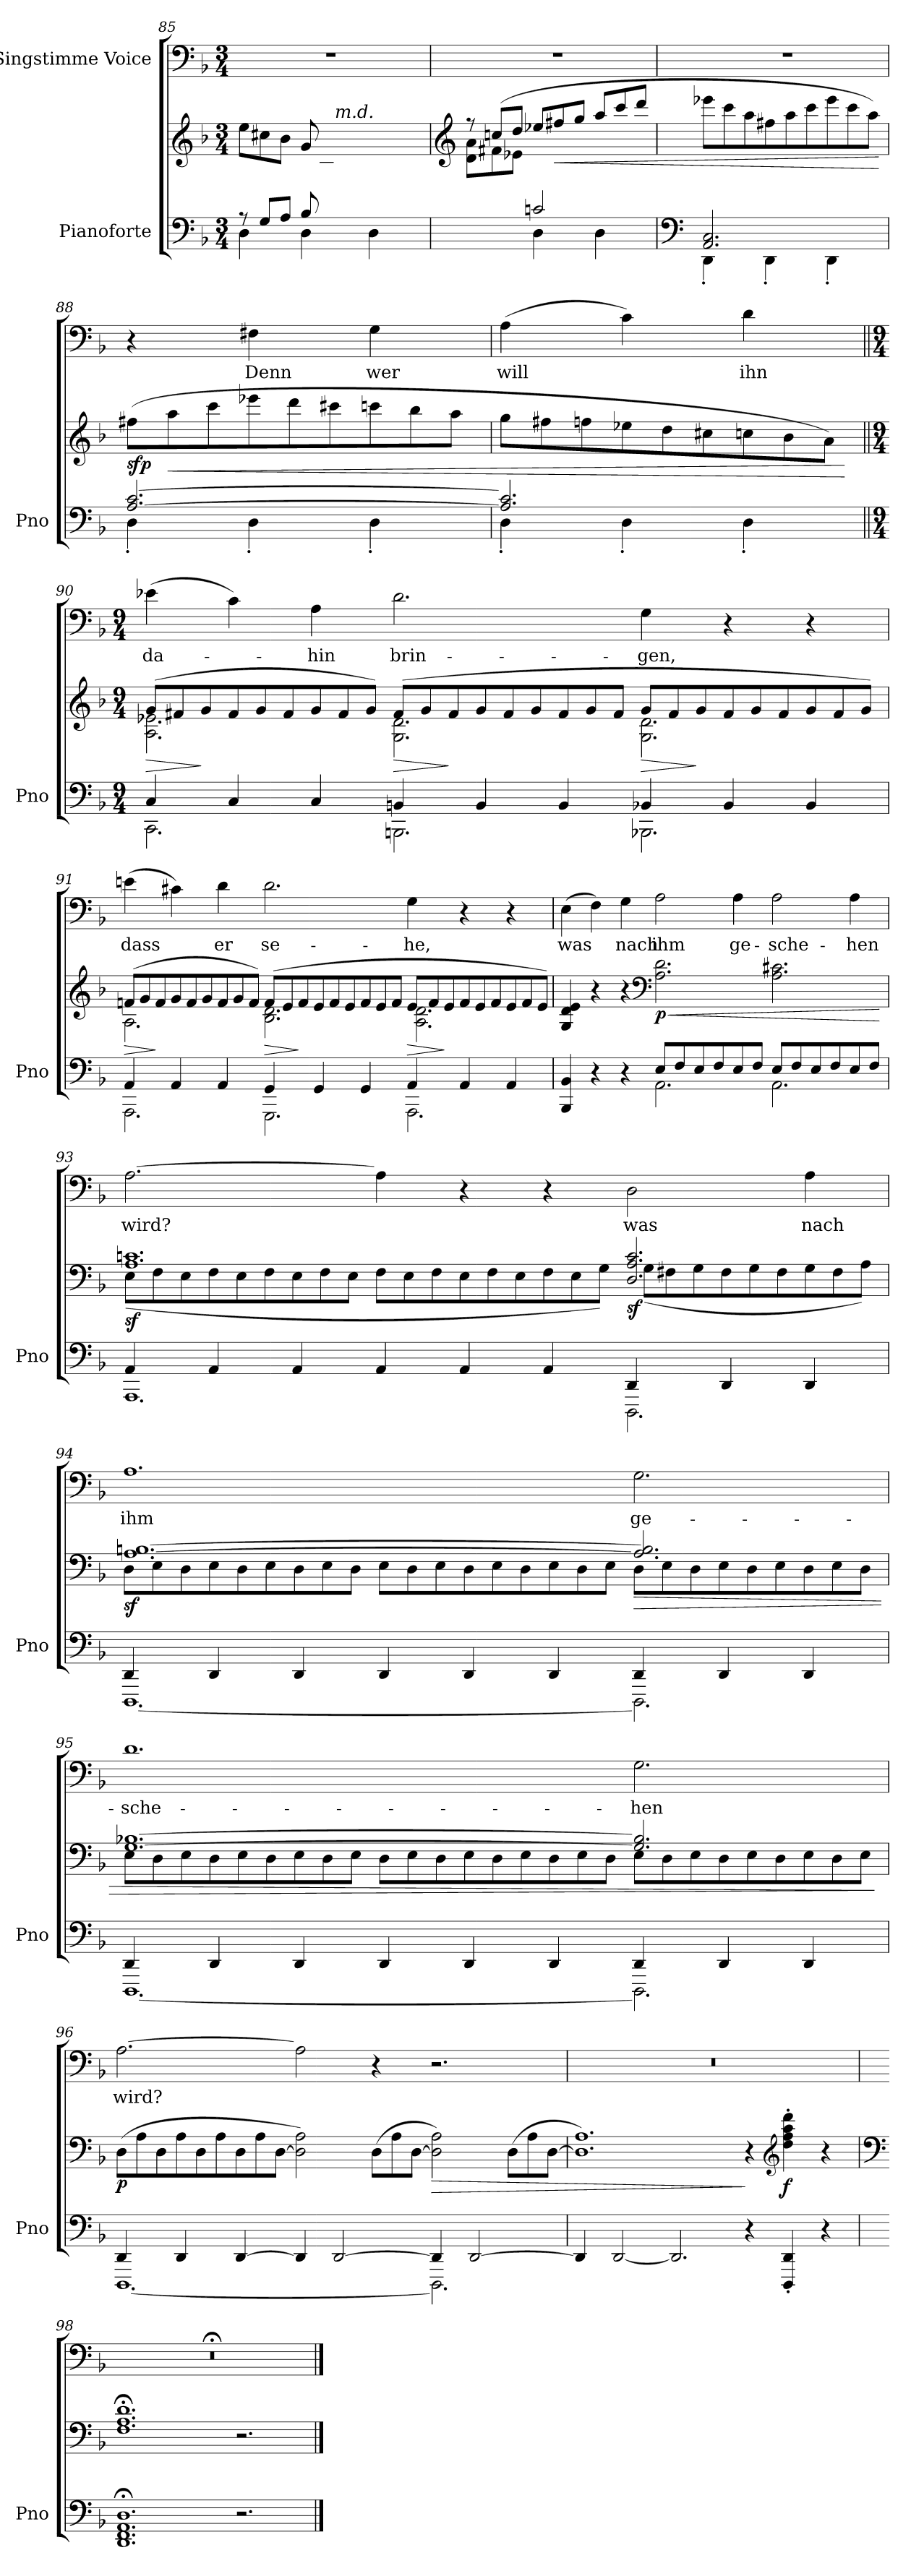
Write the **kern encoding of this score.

**kern	**kern	**dynam	**kern	**text
*part2	*part2	*part2	*part1	*part1
*staff3	*staff2	*staff2/3	*staff1	*staff1
*I"Pianoforte	*	*	*I"Singstimme Voice	*
*I'Pno	*	*	*	*
!!LO:LB:g=z
*clefF4	*clefG2	*	*clefF4	*
*k[b-]	*k[b-]	*	*k[b-]	*
*M3/4	*M3/4	*	*M3/4	*
*Xtuplet	*Xtuplet	*	*	*
=85	=85	=85	=85	=85
*^	*^	*	*	*
12r	4D\	12ee\L	3ryy	.	2.r	.
(12G/L	.	12cc#X\	.	.	.	.
12A/J	.	12b-\J	.	.	.	.
12B-/L	4D\	8g/	.	.	.	.
12%5ryy	.	.	12c#X\	.	.	.
!	!	!LO:TX:a:i:t=m.d.	!	!	!	!
.	.	8ryy	.	.	.	.
.	.	.	12d\	.	.	.
.	4D\	4ryy	12e\	.	.	.
.	.	.	12f#X\	.	.	.
.	.	.	12g\J)	.	.	.
!!LO:PB:g=z
=86	=86	=86	=86	=86	=86	=86
*	*	*clefG2	*	*	*	*
4ryy	4ryy	12r	12d\ 12a\L	.	2.r	.
.	.	(12ccn/L	12f#X\	.	.	.
.	.	12dd/J	12e-X\J	.	.	.
2cn/	4D\	12ee-X/L	2ryy	.	.	.
!	!	!	!	!LO:HP:b	!	!
.	.	12ff#X/	.	<	.	.
.	.	12gg/J	.	.	.	.
.	4D\	12aa/L	.	.	.	.
.	.	12ccc/	.	.	.	.
.	.	12ddd/J	.	.	.	.
*	*	*v	*v	*	*	*
=87	=87	=87	=87	=87	=87
*clefF4	*	*	*	*	*
2.AA/ 2.C/	4DD'\	12eee-X\L	.	2.r	.
.	.	12ccc\	.	.	.
.	.	12aa\	.	.	.
.	4DD'\	12ff#X\	.	.	.
.	.	12aa\	.	.	.
.	.	12ccc\	.	.	.
.	4DD'\	12eee-\	.	.	.
.	.	12ccc\	.	.	.
.	.	12aa\J)	.	.	.
*v	*v	*	*	*	*
.	.	[	.	.
=88	=88	=88	=88	=88
*^	*	*	*	*
!	!	!	!LO:DY:b	!	!
[2.A/ [2.c/	4D'\	(12ff#X\L	sfp	4r	.
!	!	!	!LO:HP:b	!	!
.	.	12aa\	<	.	.
.	.	12ccc\	.	.	.
!	!	!	!	!	!LO:LY:b
.	4D'\	12eee-X\	.	4F#X\	Denn
.	.	12ddd\	.	.	.
.	.	12ccc#X\	.	.	.
!	!	!	!	!	!LO:LY:b
.	4D'\	12cccn\	.	4G\	wer
.	.	12bb-\	.	.	.
.	.	12aa\J	.	.	.
!!LO:LB:g=z
=89	=89	=89	=89	=89	=89
!	!	!	!	!	!LO:LY:b
2.A/] 2.c/]	4D'\	12gg\L	.	(4A\	will
.	.	12ff#X\	.	.	.
.	.	12ffn\	.	.	.
.	4D'\	12ee-X\	.	4c\)	.
.	.	12dd\	.	.	.
.	.	12cc#X\	.	.	.
!	!	!	!	!	!LO:LY:b
.	4D'\	12ccn\	.	4d\	ihn
.	.	12b-\	.	.	.
.	.	12a\J)	.	.	.
*v	*v	*	*	*	*
.	.	[	.	.
!!LO:PB:g=z
=90||	=90||	=90||	=90||	=90||
*M9/4	*M9/4	*	*M9/4	*
*^	*	*	*	*
!	!	!	!LO:HP:b	!	!LO:LY:b
*	*	*^	*	*	*
4C/	2.CC\	(12g/L	2.A\ 2.e-X\	>	(4e-X\	da-
.	.	12f#X/	.	.	.	.
.	.	12g/	.	]	.	.
4C/	.	12f#/	.	.	4c\)	.
.	.	12g/	.	.	.	.
.	.	12f#/	.	.	.	.
!	!	!	!	!	!	!LO:LY:b
4C/	.	12g/	.	.	4A\	-hin
.	.	12f#/	.	.	.	.
.	.	12g/J)	.	.	.	.
!	!	!	!	!LO:HP:b	!	!LO:LY:b
4BBn/	2.BBBn\	(12f#/L	2.G\ 2.d\	>	2.d\	brin-
.	.	12g/	.	.	.	.
.	.	12f#/	.	]	.	.
4BB/	.	12g/	.	.	.	.
.	.	12f#/	.	.	.	.
.	.	12g/	.	.	.	.
4BB/	.	12f#/	.	.	.	.
.	.	12g/	.	.	.	.
.	.	12f#/J	.	.	.	.
!	!	!	!	!LO:HP:b	!	!LO:LY:b
4BB-X/	2.BBB-X\	12g/L	2.G\ 2.d\	>	4G\	-gen,
.	.	12f#/	.	.	.	.
.	.	12g/	.	]	.	.
4BB-/	.	12f#/	.	.	4r	.
.	.	12g/	.	.	.	.
.	.	12f#/	.	.	.	.
4BB-/	.	12g/	.	.	4r	.
.	.	12f#/	.	.	.	.
.	.	12g/J)	.	.	.	.
!!LO:LB:g=z
=91	=91	=91	=91	=91	=91	=91
!	!	!	!	!LO:HP:b	!	!LO:LY:b
4AA/	2.AAA\	(12fn/L	2.A\	>	(4en\	dass
.	.	12g/	.	.	.	.
.	.	12f/	.	]	.	.
4AA/	.	12g/	.	.	4c#X\)	.
.	.	12f/	.	.	.	.
.	.	12g/	.	.	.	.
!	!	!	!	!	!	!LO:LY:b
4AA/	.	12f/	.	.	4d\	er
.	.	12g/	.	.	.	.
.	.	12f/J)	.	.	.	.
!	!	!	!	!LO:HP:b	!	!LO:LY:b
4GG/	2.GGG\	(12f/L	2.B-\ 2.d\	>	2.d\	se-
.	.	12e/	.	.	.	.
.	.	12f/	.	]	.	.
4GG/	.	12e/	.	.	.	.
.	.	12f/	.	.	.	.
.	.	12e/	.	.	.	.
4GG/	.	12f/	.	.	.	.
.	.	12e/	.	.	.	.
.	.	12f/J	.	.	.	.
!	!	!	!	!LO:HP:b	!	!LO:LY:b
4AA/	2.AAA\	12e/L	2.A\ 2.d\	>	4G\	-he,
.	.	12f/	.	.	.	.
.	.	12e/	.	]	.	.
4AA/	.	12f/	.	.	4r	.
.	.	12e/	.	.	.	.
.	.	12f/	.	.	.	.
4AA/	.	12e/	.	.	4r	.
.	.	12f/	.	.	.	.
.	.	12e/J)	.	.	.	.
*	*	*v	*v	*	*	*
!!LO:LB:g=z
=92	=92	=92	=92	=92	=92
!	!	!	!	!	!LO:LY:b
4BBB-/ 4BB-/	2.ryy	4G/ 4d/ 4e/	.	(4E\	was
4r	.	4r	.	4F\)	.
!	!	!	!	!	!LO:LY:b
4r	.	4r	.	4G\	nach
*	*	*clefF4	*	*	*
!	!	!	!LO:HP:b	!	!LO:LY:b
!	!	!	!LO:DY:n=1:b	!	!
8E/L	2.AA\	2.A\ 2.d\	< p	2A\	ihm
8F/	.	.	.	.	.
8E/	.	.	.	.	.
8F/	.	.	.	.	.
!	!	!	!	!	!LO:LY:b
8E/	.	.	.	4A\	ge-
8F/J	.	.	.	.	.
!	!	!	!	!	!LO:LY:b
8E/L	2.AA\	2.A\ 2.c#X\	.	2A\	-sche-
8F/	.	.	.	.	.
8E/	.	.	.	.	.
8F/	.	.	.	.	.
!	!	!	!	!	!LO:LY:b
8E/	.	.	.	4A\	-hen
8F/J	.	.	.	.	.
*v	*v	*	*	*	*
.	.	[	.	.
!!LO:LB:g=z
=93	=93	=93	=93	=93
*^	*^	*	*	*
!	!	!	!	!LO:DY:b	!	!LO:LY:b
4AA/	1.AAA	1.A 1.cn	(12E\L	sf	[2.A\	wird?
.	.	.	12F\	.	.	.
.	.	.	12E\	.	.	.
4AA/	.	.	12F\	.	.	.
.	.	.	12E\	.	.	.
.	.	.	12F\	.	.	.
4AA/	.	.	12E\	.	.	.
.	.	.	12F\	.	.	.
.	.	.	12E\J	.	.	.
4AA/	.	.	12F\L	.	4A\]	.
.	.	.	12E\	.	.	.
.	.	.	12F\	.	.	.
4AA/	.	.	12E\	.	4r	.
.	.	.	12F\	.	.	.
.	.	.	12E\	.	.	.
4AA/	.	.	12F\	.	4r	.
.	.	.	12E\	.	.	.
.	.	.	12G\J)	.	.	.
!	!	!	!	!LO:DY:b	!	!LO:LY:b
4DD/	2.DDD\	2.D/ 2.A/ 2.c/	(12G\L	sf	2D\	was
.	.	.	12F#X\	.	.	.
.	.	.	12G\	.	.	.
4DD/	.	.	12F#\	.	.	.
.	.	.	12G\	.	.	.
.	.	.	12F#\	.	.	.
!	!	!	!	!	!	!LO:LY:b
4DD/	.	.	12G\	.	4A\	nach
.	.	.	12F#\	.	.	.
.	.	.	12A\J)	.	.	.
!!LO:PB:g=z
=94	=94	=94	=94	=94	=94	=94
!	!	!	!	!LO:DY:b	!	!LO:LY:b
4DD/	[1.DDD	[1.A [1.Bn	12D\L	sf	1.A	ihm
.	.	.	12E\	.	.	.
.	.	.	12D\	.	.	.
4DD/	.	.	12E\	.	.	.
.	.	.	12D\	.	.	.
.	.	.	12E\	.	.	.
4DD/	.	.	12D\	.	.	.
.	.	.	12E\	.	.	.
.	.	.	12D\J	.	.	.
4DD/	.	.	12E\L	.	.	.
.	.	.	12D\	.	.	.
.	.	.	12E\	.	.	.
4DD/	.	.	12D\	.	.	.
.	.	.	12E\	.	.	.
.	.	.	12D\	.	.	.
4DD/	.	.	12E\	.	.	.
.	.	.	12D\	.	.	.
.	.	.	12E\J	.	.	.
!	!	!	!	!LO:HP:b	!	!LO:LY:b
4DD/	2.DDD\]	2.A/] 2.B/]	12D\L	>	2.G\	ge-
.	.	.	12E\	.	.	.
.	.	.	12D\	.	.	.
4DD/	.	.	12E\	.	.	.
.	.	.	12D\	.	.	.
.	.	.	12E\	.	.	.
4DD/	.	.	12D\	.	.	.
.	.	.	12E\	.	.	.
.	.	.	12D\J	.	.	.
!!LO:LB:g=z
=95	=95	=95	=95	=95	=95	=95
!	!	!	!	!	!	!LO:LY:b
4DD/	[1.DDD	[1.G [1.B-X	12E\L	.	1.d	-sche-
.	.	.	12D\	.	.	.
.	.	.	12E\	.	.	.
4DD/	.	.	12D\	.	.	.
.	.	.	12E\	.	.	.
.	.	.	12D\	.	.	.
4DD/	.	.	12E\	.	.	.
.	.	.	12D\	.	.	.
.	.	.	12E\J	.	.	.
4DD/	.	.	12D\L	.	.	.
.	.	.	12E\	.	.	.
.	.	.	12D\	.	.	.
4DD/	.	.	12E\	.	.	.
.	.	.	12D\	.	.	.
.	.	.	12E\	.	.	.
4DD/	.	.	12D\	.	.	.
.	.	.	12E\	.	.	.
.	.	.	12D\J	.	.	.
!	!	!	!	!	!	!LO:LY:b
4DD/	2.DDD\]	2.G/] 2.B-/]	12E\L	.	2.G\	-hen
.	.	.	12D\	.	.	.
.	.	.	12E\	.	.	.
4DD/	.	.	12D\	.	.	.
.	.	.	12E\	.	.	.
.	.	.	12D\	.	.	.
4DD/	.	.	12E\	.	.	.
.	.	.	12D\	.	.	.
.	.	.	12E\J	.	.	.
*v	*v	*	*	*	*	*
*	*v	*v	*	*	*
.	.	]	.	.
!!LO:LB:g=z
=96	=96	=96	=96	=96
*^	*	*	*	*
!	!	!	!LO:DY:b	!	!LO:LY:b
4DD/	[1.DDD	(12D\L	p	[2.A\	wird?
.	.	12A\	.	.	.
.	.	12D\	.	.	.
4DD/	.	12A\	.	.	.
.	.	12D\	.	.	.
.	.	12A\	.	.	.
[4DD/	.	12D\	.	.	.
.	.	12A\	.	.	.
.	.	[<12D\J	.	.	.
4DD/]	.	2D\] 2A\)	.	2A\]	.
[2DD/	.	.	.	.	.
.	.	(12D\L	.	4r	.
.	.	12A\	.	.	.
.	.	[<12D\J	.	.	.
!	!	!	!LO:HP:b	!	!
4DD/]	2.DDD\]	2D\] 2A\)	>	2.r	.
[2DD/	.	.	.	.	.
.	.	(12D\L	.	.	.
.	.	12A\	.	.	.
.	.	[<12D\J	.	.	.
*v	*v	*	*	*	*
=97	=97	=97	=97	=97
4DD/]	1.D] 1.A)	.	4%9r	.
[>2DD/	.	.	.	.
2.DD/]	.	.	.	.
4r	4r	]	.	.
*	*clefG2	*	*	*
!	!	!LO:DY:b	!	!
4DDD/' 4DD/'	4dd\' 4ff\' 4aa\' 4ddd\'	f	.	.
4r	4r	.	.	.
=98	=98	=98	=98	=98
*	*clefF4	*	*	*
1.DD; 1.FF; 1.AA; 1.D;	1.F;< 1.A;< 1.d;<	.	4%9r;<	.
2.r	2.r	.	.	.
==	==	==	==	==
*-	*-	*-	*-	*-
